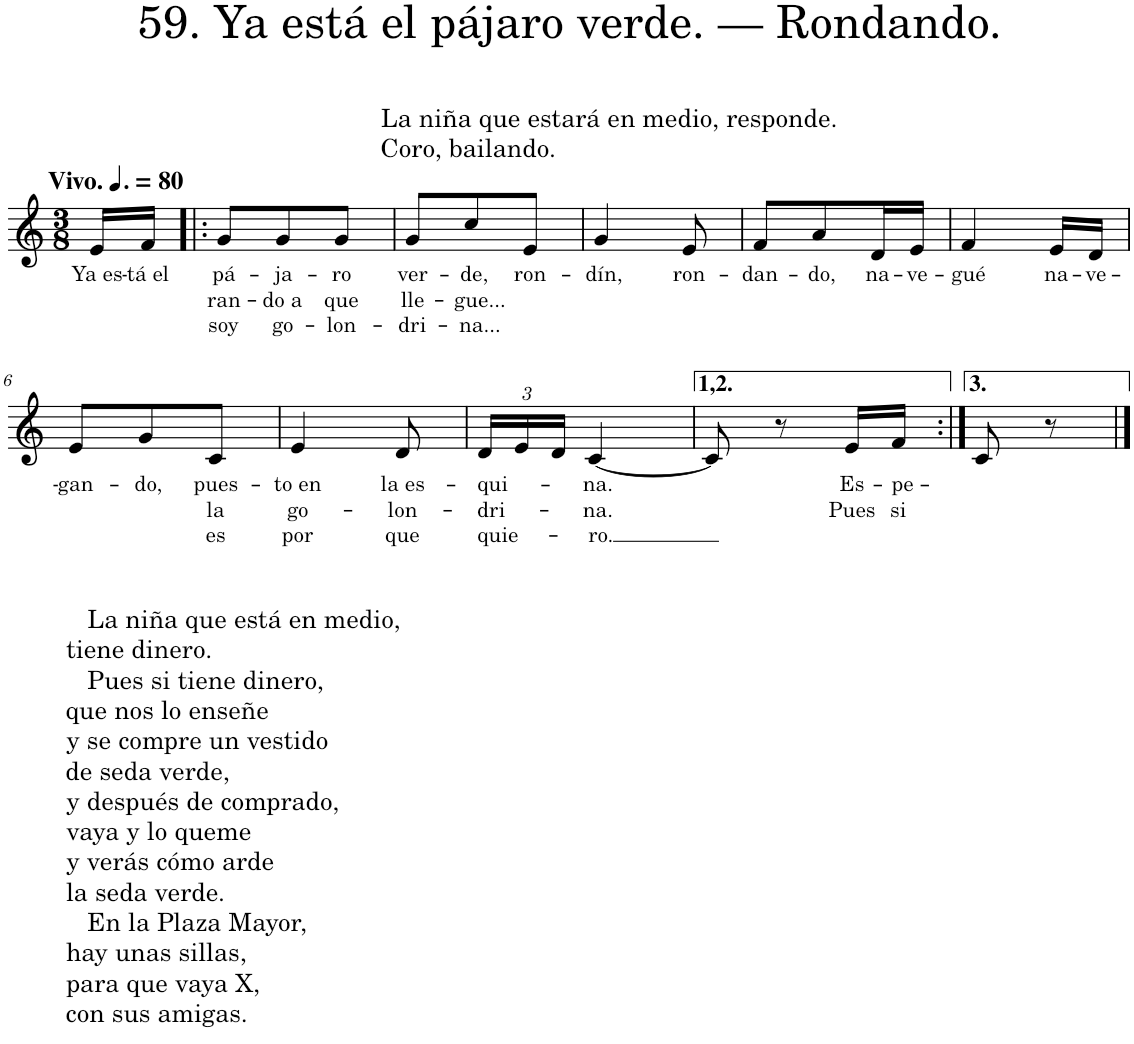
**kern	**text	**text	**text
*part1	*part1	*part1	*part1
*staff1	*staff1	*staff1	*staff1
*I"Piano	*	*	*
*I'Pno.	*	*	*
*clefG2	*	*	*
*k[]	*	*	*
*M3/8	*	*	*
*MM120	*	*	*
=	=	=	=
!LO:TX:a:B:t=Vivo.	!	!	!
!LO:TX:a:t=La niña que estará en medio, responde.	!	!	!
!LO:TX:a:t=Coro, bailando.	!	!	!
!	!LO:LY:b	!	!
16e/LL	Ya es-	.	.
!	!LO:LY:b	!	!
16f/JJ	-tá el	.	.
=1!|:	=1!|:	=1!|:	=1!|:
!	!LO:LY:b	!LO:LY:b	!LO:LY:b
8g/L	pá-	ran-	soy
!	!LO:LY:b	!LO:LY:b	!LO:LY:b
8g/	-ja-	-do a	go-
!	!LO:LY:b	!LO:LY:b	!LO:LY:b
8g/J	-ro	que	-lon-
=2	=2	=2	=2
!	!LO:LY:b	!LO:LY:b	!LO:LY:b
8g/L	ver-	lle-	-dri-
!	!LO:LY:b	!LO:LY:b	!LO:LY:b
8cc/	-de,	-gue...	-na...
!	!LO:LY:b	!	!
8e/J	ron-	.	.
=3	=3	=3	=3
!	!LO:LY:b	!	!
4g/	-dín,	.	.
!	!LO:LY:b	!	!
8e/	ron-	.	.
=4	=4	=4	=4
!	!LO:LY:b	!	!
8f/L	-dan-	.	.
!	!LO:LY:b	!	!
8a/	-do,	.	.
!	!LO:LY:b	!	!
16d/L	na-	.	.
!	!LO:LY:b	!	!
16e/JJ	-ve-	.	.
=5	=5	=5	=5
!	!LO:LY:b	!	!
4f/	-gué	.	.
!	!LO:LY:b	!	!
16e/LL	na-	.	.
!	!LO:LY:b	!	!
16d/JJ	-ve-	.	.
!!LO:LB:g=z
=6	=6	=6	=6
!LO:TX:b:t=La niña que está en medio,	!	!	!
!LO:TX:b:t=tiene dinero.	!	!	!
!LO:TX:b:t=Pues si tiene dinero,	!	!	!
!LO:TX:b:t=que nos lo enseñe	!	!	!
!LO:TX:b:t=y se compre un vestido	!	!	!
!LO:TX:b:t=de seda verde,	!	!	!
!LO:TX:b:t=y después de comprado,	!	!	!
!LO:TX:b:t=vaya y lo queme	!	!	!
!LO:TX:b:t=y verás cómo arde	!	!	!
!LO:TX:b:t=la seda verde.	!	!	!
!LO:TX:b:t=En la Plaza Mayor,	!	!	!
!LO:TX:b:t=hay unas sillas,	!	!	!
!LO:TX:b:t=para que vaya X,	!	!	!
!LO:TX:b:t=con sus amigas.	!	!	!
!	!LO:LY:b	!	!
8e/L	-gan-	.	.
!	!LO:LY:b	!	!
8g/	-do,	.	.
!	!LO:LY:b	!LO:LY:b	!LO:LY:b
8c/J	pues-	la	es
=7	=7	=7	=7
!	!LO:LY:b	!LO:LY:b	!LO:LY:b
4e/	-to en	go-	por
!	!LO:LY:b	!LO:LY:b	!LO:LY:b
8d/	la es-	-lon-	que
=8	=8	=8	=8
*Xbrackettup	*	*	*
!	!LO:LY:b	!LO:LY:b	!LO:LY:b
24d/LL	-qui-	-dri-	quie-
24e/	.	.	.
24d/JJ	.	.	.
!	!LO:LY:b	!LO:LY:b	!LO:LY:b
[4c/	-na.	-na.	-ro.
=9	=9	=9	=9
8c/]	.	.	.
8r	.	.	.
!	!LO:LY:b	!LO:LY:b	!
16e/LL	Es-	Pues	.
!	!LO:LY:b	!LO:LY:b	!
16f/JJ	-pe-	si	.
=10:|!	=10:|!	=10:|!	=10:|!
8c/	.	.	.
8r	.	.	.
==	==	==	==
*-	*-	*-	*-
